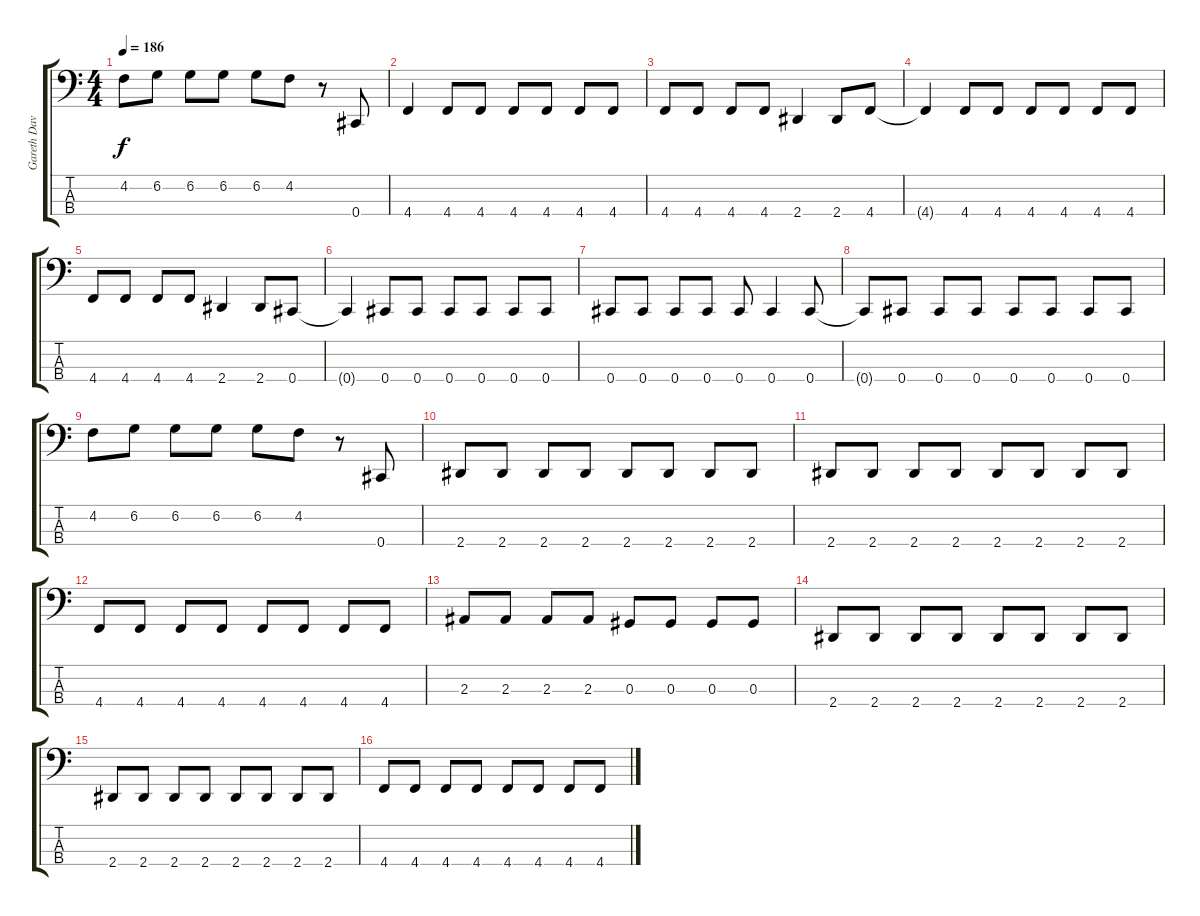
\track ("Gareth Davies" "Gareth Dav") {instrument electricbasspick}
\staff {score tabs}
\tuning (Gb2 Db2 Ab1 Db1) {hide}
\ts (4 4)
\tempo 186
\clef f4
\ks c
4.2.8{dy f} 6.2.8 6.2.8 6.2.8 6.2.8 4.2.8 r.8 0.4.8 |
4.4.4 4.4.8 4.4.8 4.4.8 4.4.8 4.4.8 4.4.8 |
4.4.8 4.4.8 4.4.8 4.4.8 2.4.4 2.4.8 4.4.8 |
4.4{t}.4 4.4.8 4.4.8 4.4.8 4.4.8 4.4.8 4.4.8 |
4.4.8 4.4.8 4.4.8 4.4.8 2.4.4 2.4.8 0.4.8 |
0.4{t}.4 0.4.8 0.4.8 0.4.8 0.4.8 0.4.8 0.4.8 |
0.4.8 0.4.8 0.4.8 0.4.8 0.4.8 0.4.4 0.4.8 |
0.4{t}.8 0.4.8 0.4.8 0.4.8 0.4.8 0.4.8 0.4.8 0.4.8 |
4.2.8 6.2.8 6.2.8 6.2.8 6.2.8 4.2.8 r.8 0.4.8 |
2.4.8 2.4.8 2.4.8 2.4.8 2.4.8 2.4.8 2.4.8 2.4.8 |
2.4.8 2.4.8 2.4.8 2.4.8 2.4.8 2.4.8 2.4.8 2.4.8 |
4.4.8 4.4.8 4.4.8 4.4.8 4.4.8 4.4.8 4.4.8 4.4.8 |
2.3.8 2.3.8 2.3.8 2.3.8 0.3.8 0.3.8 0.3.8 0.3.8 |
2.4.8 2.4.8 2.4.8 2.4.8 2.4.8 2.4.8 2.4.8 2.4.8 |
2.4.8 2.4.8 2.4.8 2.4.8 2.4.8 2.4.8 2.4.8 2.4.8 |
4.4.8 4.4.8 4.4.8 4.4.8 4.4.8 4.4.8 4.4.8 4.4.8
